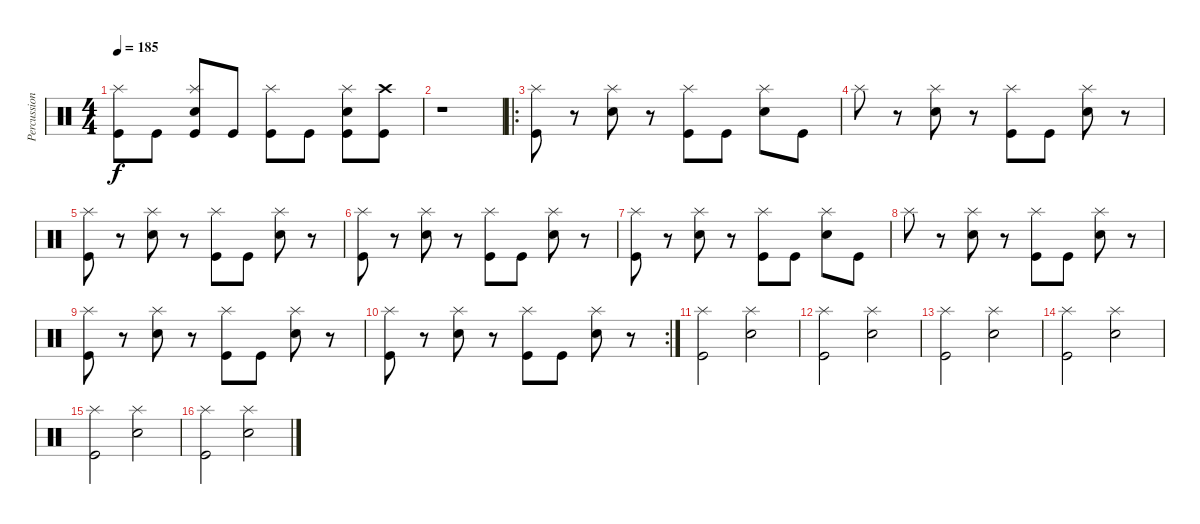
\track ("Percussions" "Percussion") {instrument percussion}
\staff {score}
\articulation defaults
\ts (4 4)
\tempo 185
\clef neutral
\ks c
("Kick (hit)" "Splash (hit)").8{dy f} "Kick (hit)".8 ("Kick (hit)" "Electric Snare (hit)" "Splash (hit)").8 "Kick (hit)".8 ("Kick (hit)" "Splash (hit)").8 "Kick (hit)".8 ("Kick (hit)" "Electric Snare (hit)" "Splash (hit)").8 ("Kick (hit)" "Crash high (hit)").8 |
r.1 |
\ro
("Kick (hit)" "Splash (hit)").8 r.8 ("Electric Snare (hit)" "Splash (hit)").8 r.8 ("Kick (hit)" "Splash (hit)").8 "Kick (hit)".8 ("Electric Snare (hit)" "Splash (hit)").8 "Kick (hit)".8 |
"Splash (hit)".8 r.8 ("Electric Snare (hit)" "Splash (hit)").8 r.8 ("Kick (hit)" "Splash (hit)").8 "Kick (hit)".8 ("Electric Snare (hit)" "Splash (hit)").8 r.8 |
("Kick (hit)" "Splash (hit)").8 r.8 ("Electric Snare (hit)" "Splash (hit)").8 r.8 ("Kick (hit)" "Splash (hit)").8 "Kick (hit)".8 ("Electric Snare (hit)" "Splash (hit)").8 r.8 |
("Kick (hit)" "Splash (hit)").8 r.8 ("Electric Snare (hit)" "Splash (hit)").8 r.8 ("Kick (hit)" "Splash (hit)").8 "Kick (hit)".8 ("Electric Snare (hit)" "Splash (hit)").8 r.8 |
("Kick (hit)" "Splash (hit)").8 r.8 ("Electric Snare (hit)" "Splash (hit)").8 r.8 ("Kick (hit)" "Splash (hit)").8 "Kick (hit)".8 ("Electric Snare (hit)" "Splash (hit)").8 "Kick (hit)".8 |
"Splash (hit)".8 r.8 ("Electric Snare (hit)" "Splash (hit)").8 r.8 ("Kick (hit)" "Splash (hit)").8 "Kick (hit)".8 ("Electric Snare (hit)" "Splash (hit)").8 r.8 |
("Kick (hit)" "Splash (hit)").8 r.8 ("Electric Snare (hit)" "Splash (hit)").8 r.8 ("Kick (hit)" "Splash (hit)").8 "Kick (hit)".8 ("Electric Snare (hit)" "Splash (hit)").8 r.8 |
\rc 2
("Kick (hit)" "Splash (hit)").8 r.8 ("Electric Snare (hit)" "Splash (hit)").8 r.8 ("Kick (hit)" "Splash (hit)").8 "Kick (hit)".8 ("Electric Snare (hit)" "Splash (hit)").8 r.8 |
("Kick (hit)" "Splash (hit)").2 ("Electric Snare (hit)" "Splash (hit)").2 |
("Kick (hit)" "Splash (hit)").2 ("Electric Snare (hit)" "Splash (hit)").2 |
("Kick (hit)" "Splash (hit)").2 ("Electric Snare (hit)" "Splash (hit)").2 |
("Kick (hit)" "Splash (hit)").2 ("Electric Snare (hit)" "Splash (hit)").2 |
("Kick (hit)" "Splash (hit)").2 ("Electric Snare (hit)" "Splash (hit)").2 |
("Kick (hit)" "Splash (hit)").2 ("Electric Snare (hit)" "Splash (hit)").2
